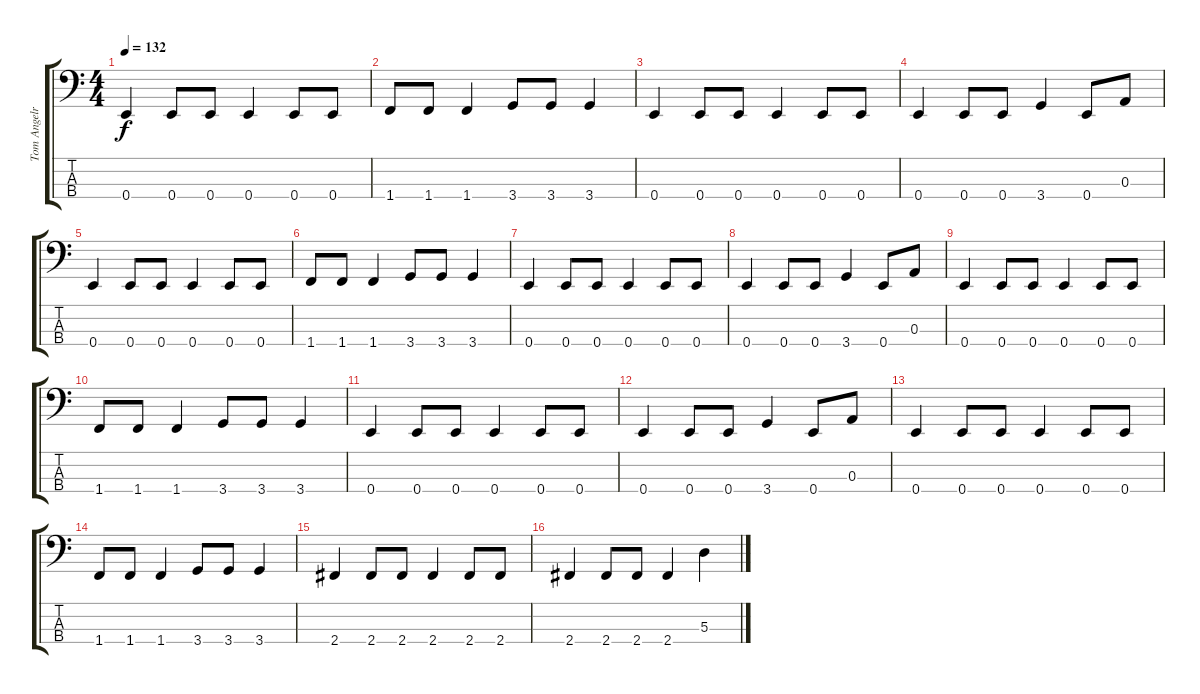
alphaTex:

\track ("Tom Angelripper" "Tom Angelr") {instrument electricbasspick}
\staff {score tabs}
\tuning (G2 D2 A1 E1) {hide}
\ts (4 4)
\tempo 132
\clef f4
\ks c
0.4.4{dy f} 0.4.8 0.4.8 0.4.4 0.4.8 0.4.8 |
1.4.8 1.4.8 1.4.4 3.4.8 3.4.8 3.4.4 |
0.4.4 0.4.8 0.4.8 0.4.4 0.4.8 0.4.8 |
0.4.4 0.4.8 0.4.8 3.4.4 0.4.8 0.3.8 |
0.4.4 0.4.8 0.4.8 0.4.4 0.4.8 0.4.8 |
1.4.8 1.4.8 1.4.4 3.4.8 3.4.8 3.4.4 |
0.4.4 0.4.8 0.4.8 0.4.4 0.4.8 0.4.8 |
0.4.4 0.4.8 0.4.8 3.4.4 0.4.8 0.3.8 |
0.4.4 0.4.8 0.4.8 0.4.4 0.4.8 0.4.8 |
1.4.8 1.4.8 1.4.4 3.4.8 3.4.8 3.4.4 |
0.4.4 0.4.8 0.4.8 0.4.4 0.4.8 0.4.8 |
0.4.4 0.4.8 0.4.8 3.4.4 0.4.8 0.3.8 |
0.4.4 0.4.8 0.4.8 0.4.4 0.4.8 0.4.8 |
1.4.8 1.4.8 1.4.4 3.4.8 3.4.8 3.4.4 |
2.4.4 2.4.8 2.4.8 2.4.4 2.4.8 2.4.8 |
2.4.4 2.4.8 2.4.8 2.4.4 5.3.4
